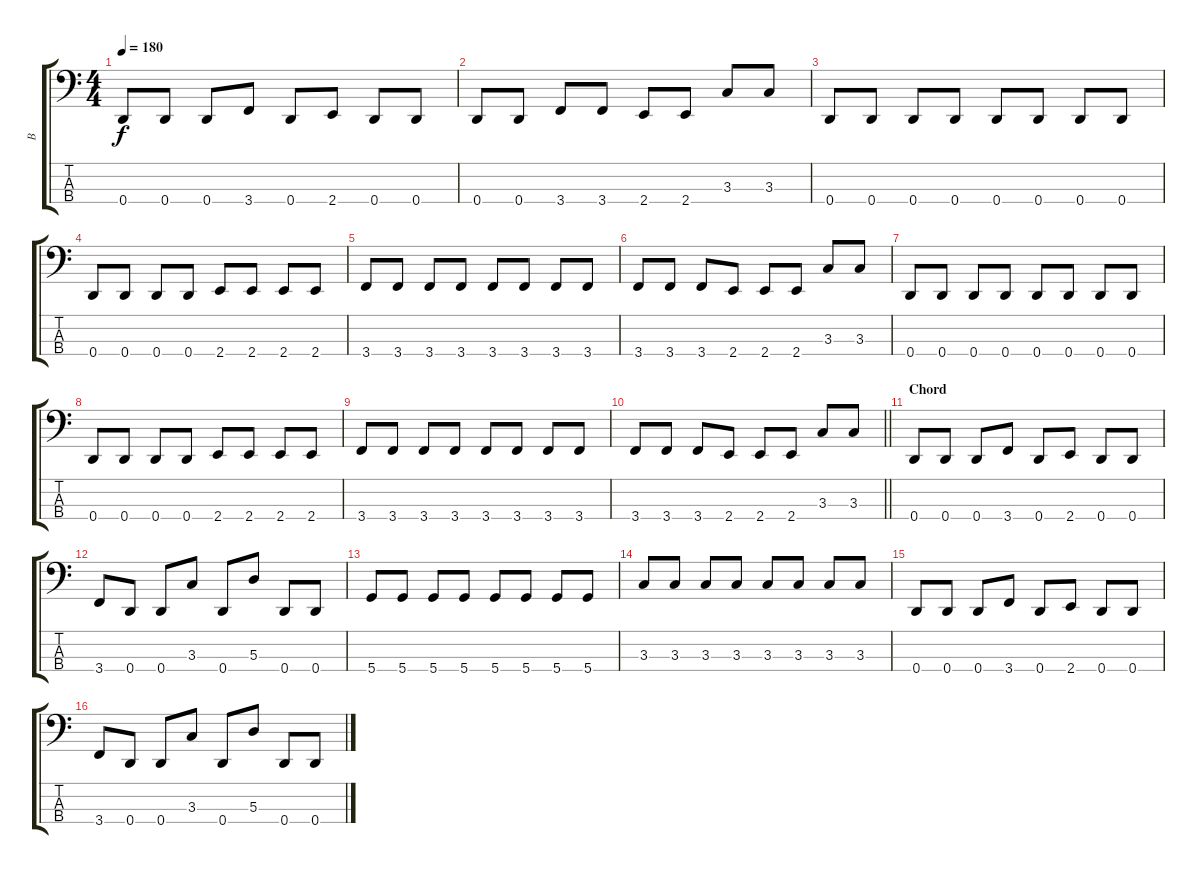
\track ("B" "B") {instrument electricbassfinger}
\staff {score tabs}
\tuning (G2 D2 A1 D1) {hide}
\ts (4 4)
\tempo 180
\clef f4
\ks c
0.4.8{dy f} 0.4.8 0.4.8 3.4.8 0.4.8 2.4.8 0.4.8 0.4.8 |
0.4.8 0.4.8 3.4.8 3.4.8 2.4.8 2.4.8 3.3.8 3.3.8 |
0.4.8 0.4.8 0.4.8 0.4.8 0.4.8 0.4.8 0.4.8 0.4.8 |
0.4.8 0.4.8 0.4.8 0.4.8 2.4.8 2.4.8 2.4.8 2.4.8 |
3.4.8 3.4.8 3.4.8 3.4.8 3.4.8 3.4.8 3.4.8 3.4.8 |
3.4.8 3.4.8 3.4.8 2.4.8 2.4.8 2.4.8 3.3.8 3.3.8 |
0.4.8 0.4.8 0.4.8 0.4.8 0.4.8 0.4.8 0.4.8 0.4.8 |
0.4.8 0.4.8 0.4.8 0.4.8 2.4.8 2.4.8 2.4.8 2.4.8 |
3.4.8 3.4.8 3.4.8 3.4.8 3.4.8 3.4.8 3.4.8 3.4.8 |
\barLineRight lightlight
3.4.8 3.4.8 3.4.8 2.4.8 2.4.8 2.4.8 3.3.8 3.3.8 |
\section ("" "Chord")
0.4.8 0.4.8 0.4.8 3.4.8 0.4.8 2.4.8 0.4.8 0.4.8 |
3.4.8 0.4.8 0.4.8 3.3.8 0.4.8 5.3.8 0.4.8 0.4.8 |
5.4.8 5.4.8 5.4.8 5.4.8 5.4.8 5.4.8 5.4.8 5.4.8 |
3.3.8 3.3.8 3.3.8 3.3.8 3.3.8 3.3.8 3.3.8 3.3.8 |
0.4.8 0.4.8 0.4.8 3.4.8 0.4.8 2.4.8 0.4.8 0.4.8 |
3.4.8 0.4.8 0.4.8 3.3.8 0.4.8 5.3.8 0.4.8 0.4.8
